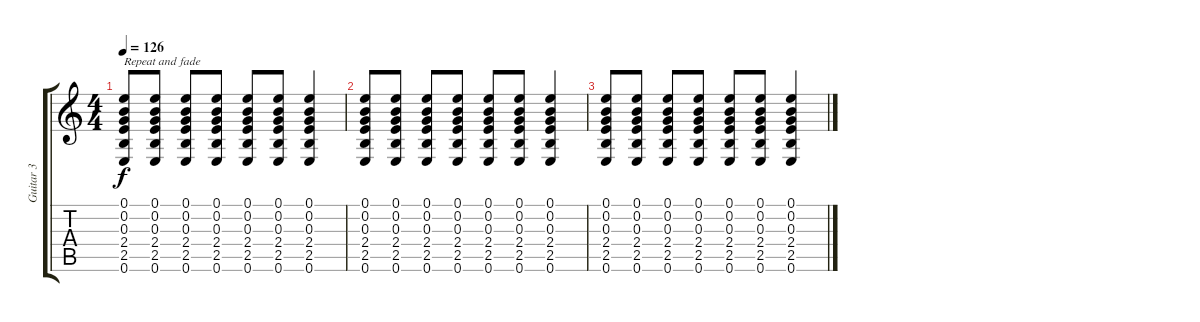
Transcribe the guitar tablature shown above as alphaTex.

\track ("Guitar 3" "Guitar 3") {instrument acousticguitarsteel}
\staff {score tabs}
\tuning (E4 B3 G3 D3 A2 E2) {hide}
\ts (4 4)
\tempo 126
\clef g2
\ks c
(0.1 0.2 0.3 2.4 2.5 0.6).8{txt "Repeat and fade" dy f volume 3} (0.1 0.2 0.3 2.4 2.5 0.6).8 (0.1 0.2 0.3 2.4 2.5 0.6).8 (0.1 0.2 0.3 2.4 2.5 0.6).8 (0.1 0.2 0.3 2.4 2.5 0.6).8 (0.1 0.2 0.3 2.4 2.5 0.6).8 (0.1 0.2 0.3 2.4 2.5 0.6).4 |
(0.1 0.2 0.3 2.4 2.5 0.6).8 (0.1 0.2 0.3 2.4 2.5 0.6).8 (0.1 0.2 0.3 2.4 2.5 0.6).8 (0.1 0.2 0.3 2.4 2.5 0.6).8 (0.1 0.2 0.3 2.4 2.5 0.6).8 (0.1 0.2 0.3 2.4 2.5 0.6).8 (0.1 0.2 0.3 2.4 2.5 0.6).4 |
(0.1 0.2 0.3 2.4 2.5 0.6).8{volume 0} (0.1 0.2 0.3 2.4 2.5 0.6).8 (0.1 0.2 0.3 2.4 2.5 0.6).8 (0.1 0.2 0.3 2.4 2.5 0.6).8 (0.1 0.2 0.3 2.4 2.5 0.6).8 (0.1 0.2 0.3 2.4 2.5 0.6).8 (0.1 0.2 0.3 2.4 2.5 0.6).4
